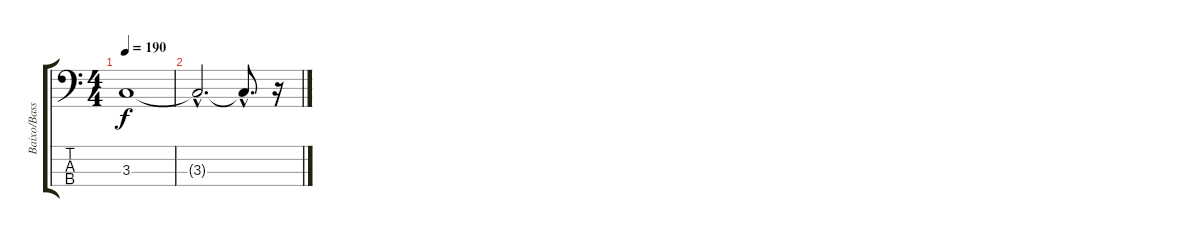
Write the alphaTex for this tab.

\track ("Baixo/Bass" "Baixo/Bass") {instrument slapbass1}
\staff {score tabs}
\tuning (G2 D2 A1 E1) {hide}
\ts (4 4)
\tempo 190
\clef f4
\ks c
3.3{t}.1{dy f} |
3.3{hac t}.2{d} 3.3{hac t}.8{d} r.16
